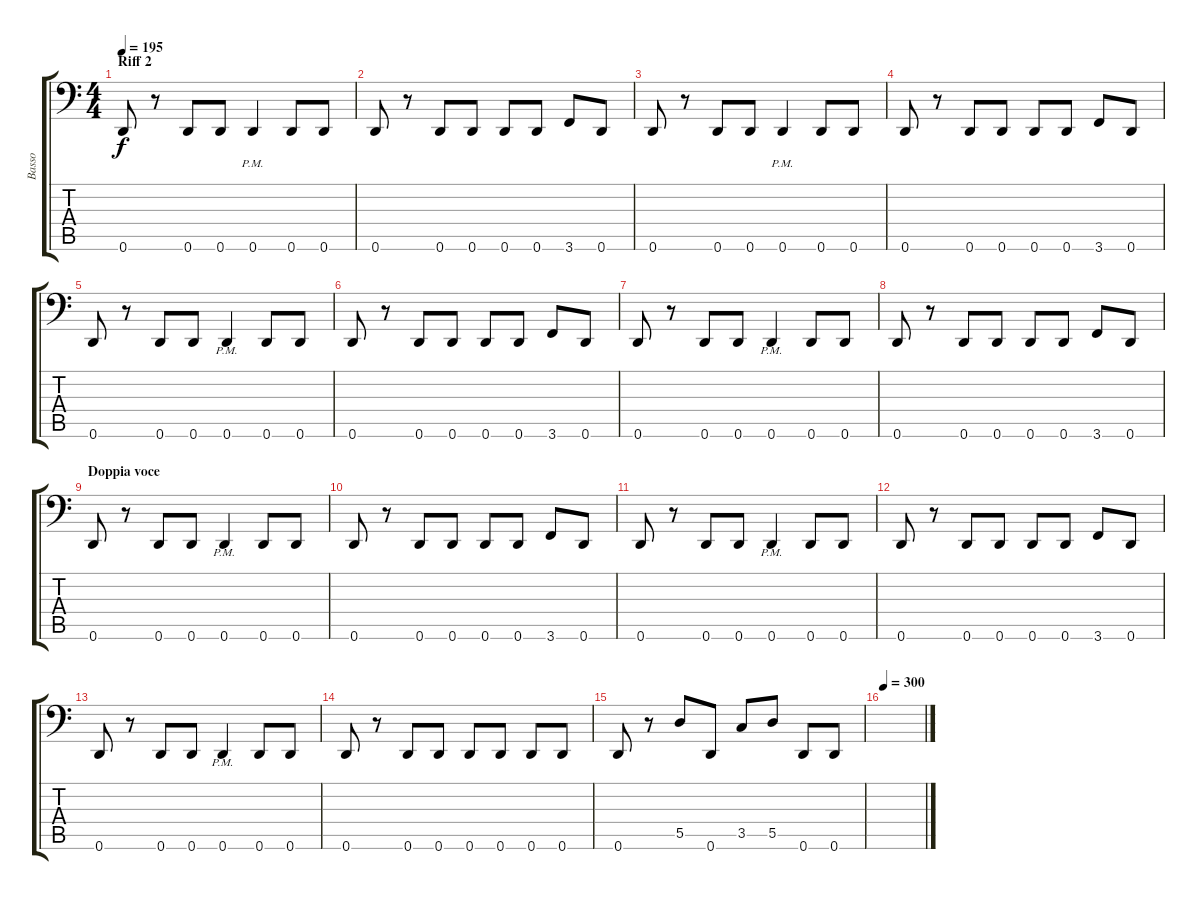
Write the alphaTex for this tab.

\track ("Basso" "Basso") {instrument electricbassfinger}
\staff {score tabs}
\tuning (E3 B2 G2 D2 A1 D1) {hide}
\ts (4 4)
\section ("" "Riff 2")
\tempo 195
\clef f4
\ks c
0.6.8{dy f} r.8 0.6.8 0.6.8 0.6{pm}.4 0.6.8 0.6.8 |
0.6.8 r.8 0.6.8 0.6.8 0.6.8 0.6.8 3.6.8 0.6.8 |
0.6.8 r.8 0.6.8 0.6.8 0.6{pm}.4 0.6.8 0.6.8 |
0.6.8 r.8 0.6.8 0.6.8 0.6.8 0.6.8 3.6.8 0.6.8 |
0.6.8 r.8 0.6.8 0.6.8 0.6{pm}.4 0.6.8 0.6.8 |
0.6.8 r.8 0.6.8 0.6.8 0.6.8 0.6.8 3.6.8 0.6.8 |
0.6.8 r.8 0.6.8 0.6.8 0.6{pm}.4 0.6.8 0.6.8 |
0.6.8 r.8 0.6.8 0.6.8 0.6.8 0.6.8 3.6.8 0.6.8 |
\section ("" "Doppia voce")
0.6.8 r.8 0.6.8 0.6.8 0.6{pm}.4 0.6.8 0.6.8 |
0.6.8 r.8 0.6.8 0.6.8 0.6.8 0.6.8 3.6.8 0.6.8 |
0.6.8 r.8 0.6.8 0.6.8 0.6{pm}.4 0.6.8 0.6.8 |
0.6.8 r.8 0.6.8 0.6.8 0.6.8 0.6.8 3.6.8 0.6.8 |
0.6.8 r.8 0.6.8 0.6.8 0.6{pm}.4 0.6.8 0.6.8 |
0.6.8 r.8 0.6.8 0.6.8 0.6.8 0.6.8 0.6.8 0.6.8 |
0.6.8 r.8 5.5.8 0.6.8 3.5.8 5.5.8 0.6.8 0.6.8 |
\tempo 300
